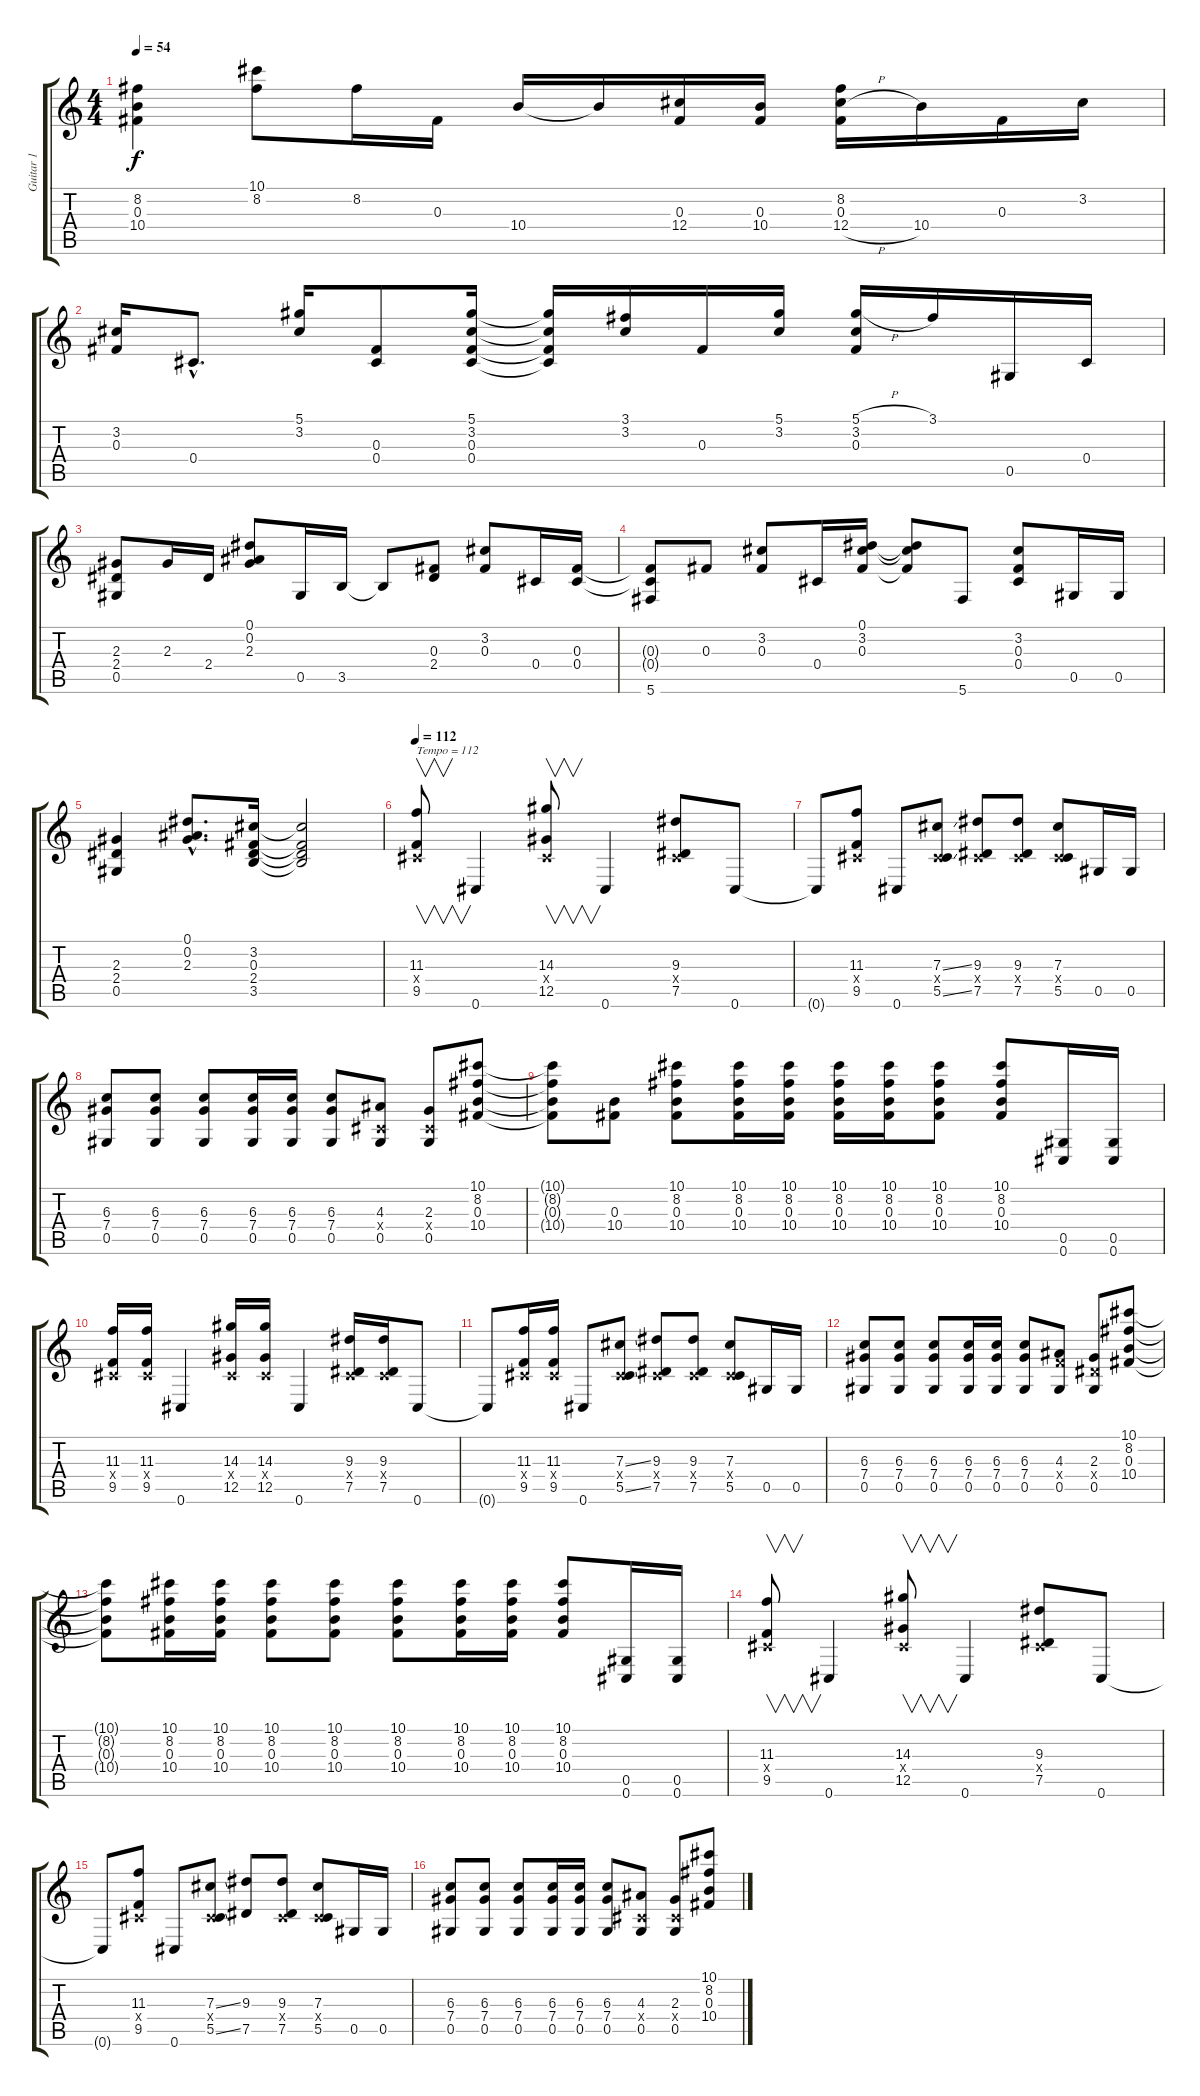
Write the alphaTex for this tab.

\track ("Guitar 1" "Guitar 1") {instrument overdrivenguitar}
\staff {score tabs}
\tuning (Eb4 Bb3 Gb3 Db3 Ab2 Db2) {hide}
\ts (4 4)
\tempo 54
\clef g2
\ks c
(8.2 0.3 10.4).4{dy f} (10.1 8.2).8 8.2.16 0.3.16 10.4.16 10.4{t}.16 (0.3 12.4).16 (0.3 10.4).16 (8.2 0.3 12.4{h}).16 10.4.16 0.3.16 3.2.16 |
(3.2 0.3).16 0.4{hac}.8{d} (5.1 3.2).16 (0.3 0.4).8 (5.1 3.2 0.3 0.4).16 (5.1{t} 3.2{t} 0.3{t} 0.4{t}).16 (3.1 3.2).16 0.3.16 (5.1 3.2).16 (5.1{h} 3.2 0.3).16 3.1.16 0.5.16 0.4.16 |
(2.3 2.4 0.5).8 2.3.16 2.4.16 (0.1 0.2 2.3).8 0.5.16 3.5.16 3.5{t}.8 (0.3 2.4).8 (3.2 0.3).8 0.4.16 (0.3 0.4).16 |
(0.3{t} 0.4{t} 5.6).8 0.3.8 (3.2 0.3).8 0.4.16 (0.1 3.2 0.3).16 (0.1{t} 3.2{t} 0.3{t}).8 5.6.8 (3.2 0.3 0.4).8 0.5.16 0.5.16 |
(2.3 2.4 0.5).4 (0.1{hac} 0.2{hac} 2.3{hac}).8{d} (3.2 0.3 2.4 3.5).16 (3.2{t} 0.3{t} 2.4{t} 3.5{t}).2 |
\tempo 112
(11.3 0.4{x} 9.5).8{v txt "Tempo = 112"} 0.6.4 (14.3 0.4{x} 12.5).8{v} 0.6.4 (9.3 0.4{x} 7.5).8 0.6.8 |
0.6{t}.8 (11.3 0.4{x} 9.5).8 0.6.8 (7.3{ss} 0.4{x} 5.5{ss}).8 (9.3 0.4{x} 7.5).8 (9.3 0.4{x} 7.5).8 (7.3 0.4{x} 5.5).8 0.5.16 0.5.16 |
(6.3 7.4 0.5).8 (6.3 7.4 0.5).8 (6.3 7.4 0.5).8 (6.3 7.4 0.5).16 (6.3 7.4 0.5).16 (6.3 7.4 0.5).8 (4.3 0.4{x} 0.5).8 (2.3 0.4{x} 0.5).8 (10.1 8.2 0.3 10.4).8 |
(10.1{t} 8.2{t} 0.3{t} 10.4{t}).8 (0.3 10.4).8 (10.1 8.2 0.3 10.4).8 (10.1 8.2 0.3 10.4).16 (10.1 8.2 0.3 10.4).16 (10.1 8.2 0.3 10.4).16 (10.1 8.2 0.3 10.4).16 (10.1 8.2 0.3 10.4).8 (10.1 8.2 0.3 10.4).8 (0.5 0.6).16 (0.5 0.6).16 |
(11.3 0.4{x} 9.5).16 (11.3 0.4{x} 9.5).16 0.6.4 (14.3 0.4{x} 12.5).16 (14.3 0.4{x} 12.5).16 0.6.4 (9.3 0.4{x} 7.5).16 (9.3 0.4{x} 7.5).16 0.6.8 |
0.6{t}.8 (11.3 0.4{x} 9.5).16 (11.3 0.4{x} 9.5).16 0.6.8 (7.3{ss} 0.4{x} 5.5{ss}).8 (9.3 0.4{x} 7.5).8 (9.3 0.4{x} 7.5).8 (7.3 0.4{x} 5.5).8 0.5.16 0.5.16 |
(6.3 7.4 0.5).8 (6.3 7.4 0.5).8 (6.3 7.4 0.5).8 (6.3 7.4 0.5).16 (6.3 7.4 0.5).16 (6.3 7.4 0.5).8 (4.3 4.4{x} 0.5).8 (2.3 2.4{x} 0.5).8 (10.1 8.2 0.3 10.4).8 |
(10.1{t} 8.2{t} 0.3{t} 10.4{t}).8 (10.1 8.2 0.3 10.4).16 (10.1 8.2 0.3 10.4).16 (10.1 8.2 0.3 10.4).8 (10.1 8.2 0.3 10.4).8 (10.1 8.2 0.3 10.4).8 (10.1 8.2 0.3 10.4).16 (10.1 8.2 0.3 10.4).16 (10.1 8.2 0.3 10.4).8 (0.5 0.6).16 (0.5 0.6).16 |
(11.3 0.4{x} 9.5).8{v} 0.6.4 (14.3 0.4{x} 12.5).8{v} 0.6.4 (9.3 0.4{x} 7.5).8 0.6.8 |
0.6{t}.8 (11.3 0.4{x} 9.5).8 0.6.8 (7.3{ss} 0.4{x} 5.5{ss}).8 (9.3 7.5).8 (9.3 0.4{x} 7.5).8 (7.3 0.4{x} 5.5).8 0.5.16 0.5.16 |
(6.3 7.4 0.5).8 (6.3 7.4 0.5).8 (6.3 7.4 0.5).8 (6.3 7.4 0.5).16 (6.3 7.4 0.5).16 (6.3 7.4 0.5).8 (4.3 0.4{x} 0.5).8 (2.3 0.4{x} 0.5).8 (10.1 8.2 0.3 10.4).8
